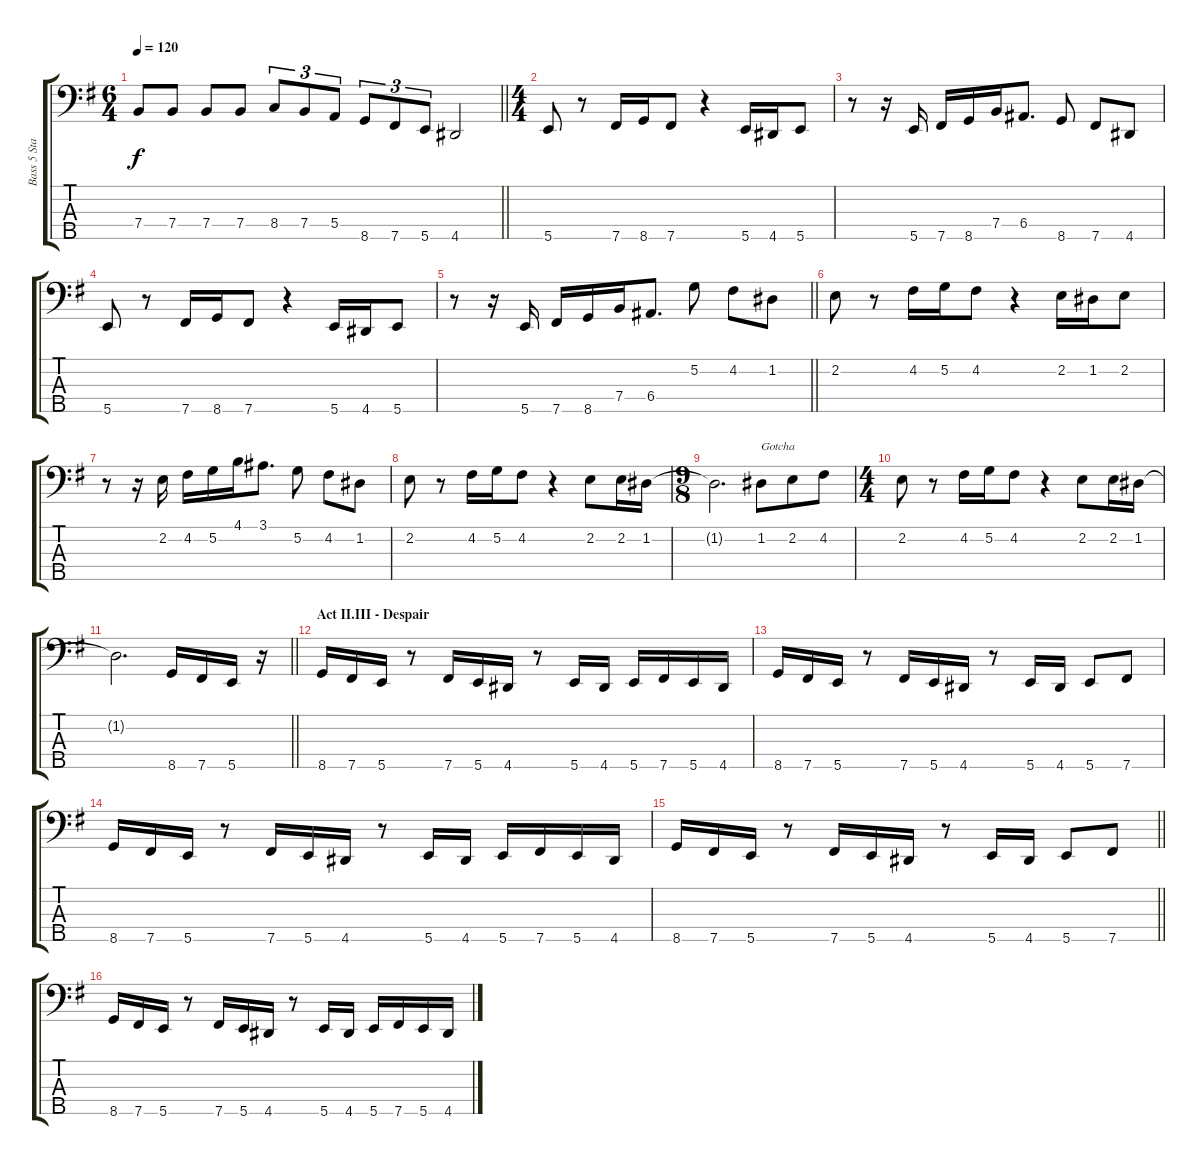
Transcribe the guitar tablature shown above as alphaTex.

\track ("Bass 5 Standard" "Bass 5 Sta") {instrument electricbassfinger}
\staff {score tabs}
\tuning (G2 D2 A1 E1 B0) {hide}
\ts (6 4)
\tempo 120
\clef f4
\barLineRight lightlight
\ks eminor
7.4.8{dy f} 7.4.8 7.4.8 7.4.8 8.4.8{tu (3 2)} 7.4.8{tu (3 2)} 5.4.8{tu (3 2)} 8.5.8{tu (3 2)} 7.5.8{tu (3 2)} 5.5.8{tu (3 2)} 4.5.2 |
\ts (4 4)
\section ("" "")
5.5.8 r.8 7.5.16 8.5.16 7.5.8 r.4 5.5.16 4.5.16 5.5.8 |
r.8 r.16 5.5.16 7.5.16 8.5.16 7.4.16 6.4.8{d} 8.5.8 7.5.8 4.5.8 |
5.5.8 r.8 7.5.16 8.5.16 7.5.8 r.4 5.5.16 4.5.16 5.5.8 |
\barLineRight lightlight
r.8 r.16 5.5.16 7.5.16 8.5.16 7.4.16 6.4.8{d} 5.2.8 4.2.8 1.2.8 |
2.2.8 r.8 4.2.16 5.2.16 4.2.8 r.4 2.2.16 1.2.16 2.2.8 |
r.8 r.16 2.2.16 4.2.16 5.2.16 4.1.16 3.1.8{d} 5.2.8 4.2.8 1.2.8 |
2.2.8 r.8 4.2.16 5.2.16 4.2.8 r.4 2.2.8 2.2.16 1.2.16 |
\ts (9 8)
1.2{t}.2{d} 1.2.8{txt "Gotcha"} 2.2.8 4.2.8 |
\ts (4 4)
2.2.8 r.8 4.2.16 5.2.16 4.2.8 r.4 2.2.8 2.2.16 1.2.16 |
\barLineRight lightlight
1.2{t}.2{d} 8.5.16 7.5.16 5.5.16 r.16 |
\section ("" "Act II.III - Despair")
8.5.16 7.5.16 5.5.16 r.8 7.5.16 5.5.16 4.5.16 r.8 5.5.16 4.5.16 5.5.16 7.5.16 5.5.16 4.5.16 |
8.5.16 7.5.16 5.5.16 r.8 7.5.16 5.5.16 4.5.16 r.8 5.5.16 4.5.16 5.5.8 7.5.8 |
8.5.16 7.5.16 5.5.16 r.8 7.5.16 5.5.16 4.5.16 r.8 5.5.16 4.5.16 5.5.16 7.5.16 5.5.16 4.5.16 |
\barLineRight lightlight
8.5.16 7.5.16 5.5.16 r.8 7.5.16 5.5.16 4.5.16 r.8 5.5.16 4.5.16 5.5.8 7.5.8 |
8.5.16 7.5.16 5.5.16 r.8 7.5.16 5.5.16 4.5.16 r.8 5.5.16 4.5.16 5.5.16 7.5.16 5.5.16 4.5.16
